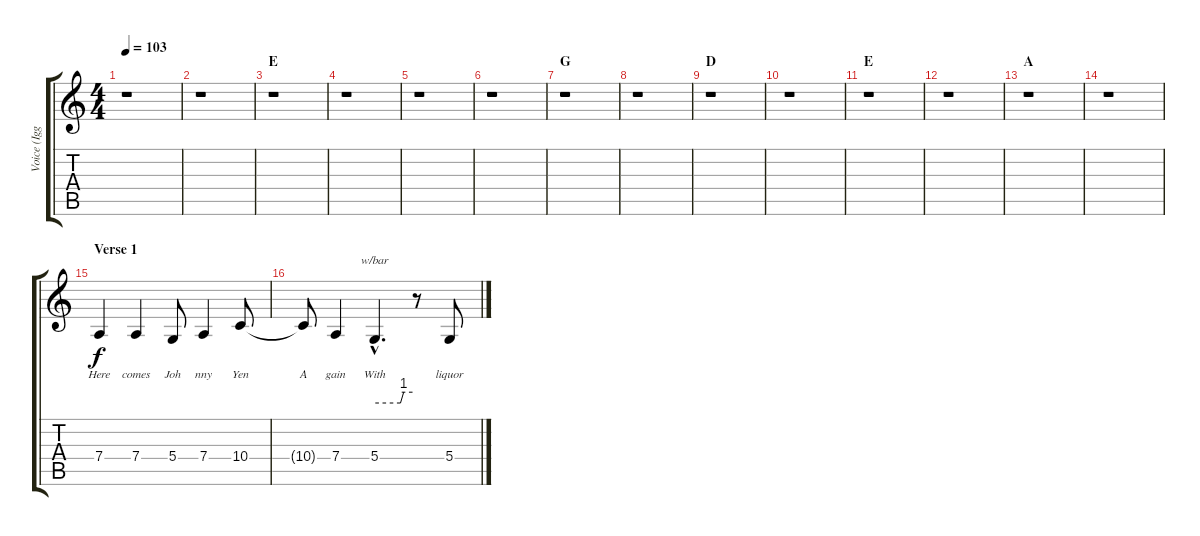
\track ("Voice (Iggy)" "Voice (Igg") {instrument tenorsax}
\staff {score tabs}
\tuning (E4 B3 G3 D3 A2 E2) {hide}
\ts (4 4)
\tempo 103
\clef g2
\ks c
r.1{dy f} |
r.1 |
\section ("" "E")
r.1 |
r.1 |
r.1 |
r.1 |
\section ("" "G")
r.1 |
r.1 |
\section ("" "D")
r.1 |
r.1 |
\section ("" "E")
r.1 |
r.1 |
\section ("" "A")
r.1 |
r.1 |
\section ("" "Verse 1")
7.4.4{lyrics (0 "Here") lyrics (1 "") lyrics (2 "") lyrics (3 "") lyrics (4 "")} 7.4.4{lyrics (0 "comes") lyrics (1 "") lyrics (2 "") lyrics (3 "") lyrics (4 "")} 5.4.8{lyrics (0 "Joh") lyrics (1 "") lyrics (2 "") lyrics (3 "") lyrics (4 "")} 7.4.4{lyrics (0 "nny") lyrics (1 "") lyrics (2 "") lyrics (3 "") lyrics (4 "")} 10.4.8{lyrics (0 "Yen") lyrics (1 "") lyrics (2 "") lyrics (3 "") lyrics (4 "")} |
10.4{t}.8{lyrics (0 "A") lyrics (1 "") lyrics (2 "") lyrics (3 "") lyrics (4 "")} 7.4.4{lyrics (0 "gain") lyrics (1 "") lyrics (2 "") lyrics (3 "") lyrics (4 "")} 5.4{hac}.4{d tbe (custom default 0 0 41 0 46 4 60 4) lyrics (0 "With") lyrics (1 "") lyrics (2 "") lyrics (3 "") lyrics (4 "")} r.8 5.4.8{lyrics (0 "liquor") lyrics (1 "") lyrics (2 "") lyrics (3 "") lyrics (4 "")}
